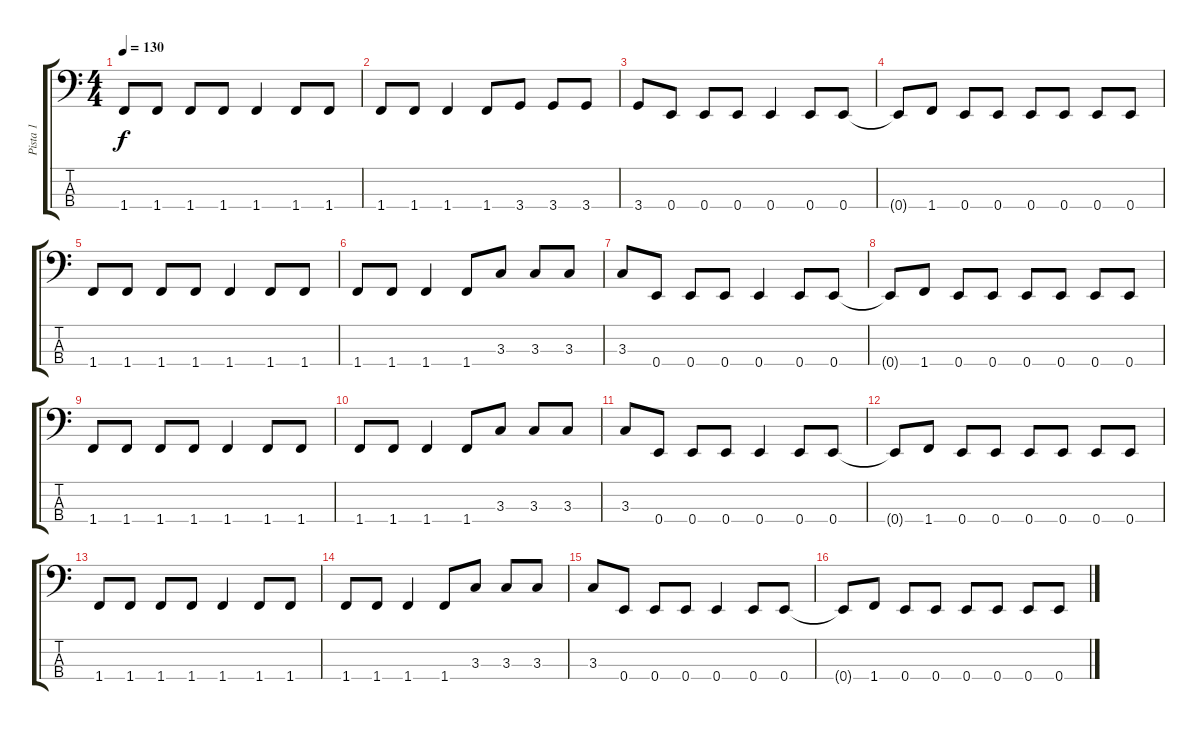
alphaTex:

\track ("Pista 1" "Pista 1") {instrument electricbassfinger}
\staff {score tabs}
\tuning (G2 D2 A1 E1) {hide}
\ts (4 4)
\tempo 130
\clef f4
\ks c
1.4.8{dy f} 1.4.8 1.4.8 1.4.8 1.4.4 1.4.8 1.4.8 |
1.4.8 1.4.8 1.4.4 1.4.8 3.4.8 3.4.8 3.4.8 |
3.4.8 0.4.8 0.4.8 0.4.8 0.4.4 0.4.8 0.4.8 |
0.4{t}.8 1.4.8 0.4.8 0.4.8 0.4.8 0.4.8 0.4.8 0.4.8 |
1.4.8 1.4.8 1.4.8 1.4.8 1.4.4 1.4.8 1.4.8 |
1.4.8 1.4.8 1.4.4 1.4.8 3.3.8 3.3.8 3.3.8 |
3.3.8 0.4.8 0.4.8 0.4.8 0.4.4 0.4.8 0.4.8 |
0.4{t}.8 1.4.8 0.4.8 0.4.8 0.4.8 0.4.8 0.4.8 0.4.8 |
1.4.8 1.4.8 1.4.8 1.4.8 1.4.4 1.4.8 1.4.8 |
1.4.8 1.4.8 1.4.4 1.4.8 3.3.8 3.3.8 3.3.8 |
3.3.8 0.4.8 0.4.8 0.4.8 0.4.4 0.4.8 0.4.8 |
0.4{t}.8 1.4.8 0.4.8 0.4.8 0.4.8 0.4.8 0.4.8 0.4.8 |
1.4.8 1.4.8 1.4.8 1.4.8 1.4.4 1.4.8 1.4.8 |
1.4.8 1.4.8 1.4.4 1.4.8 3.3.8 3.3.8 3.3.8 |
3.3.8 0.4.8 0.4.8 0.4.8 0.4.4 0.4.8 0.4.8 |
0.4{t}.8 1.4.8 0.4.8 0.4.8 0.4.8 0.4.8 0.4.8 0.4.8
